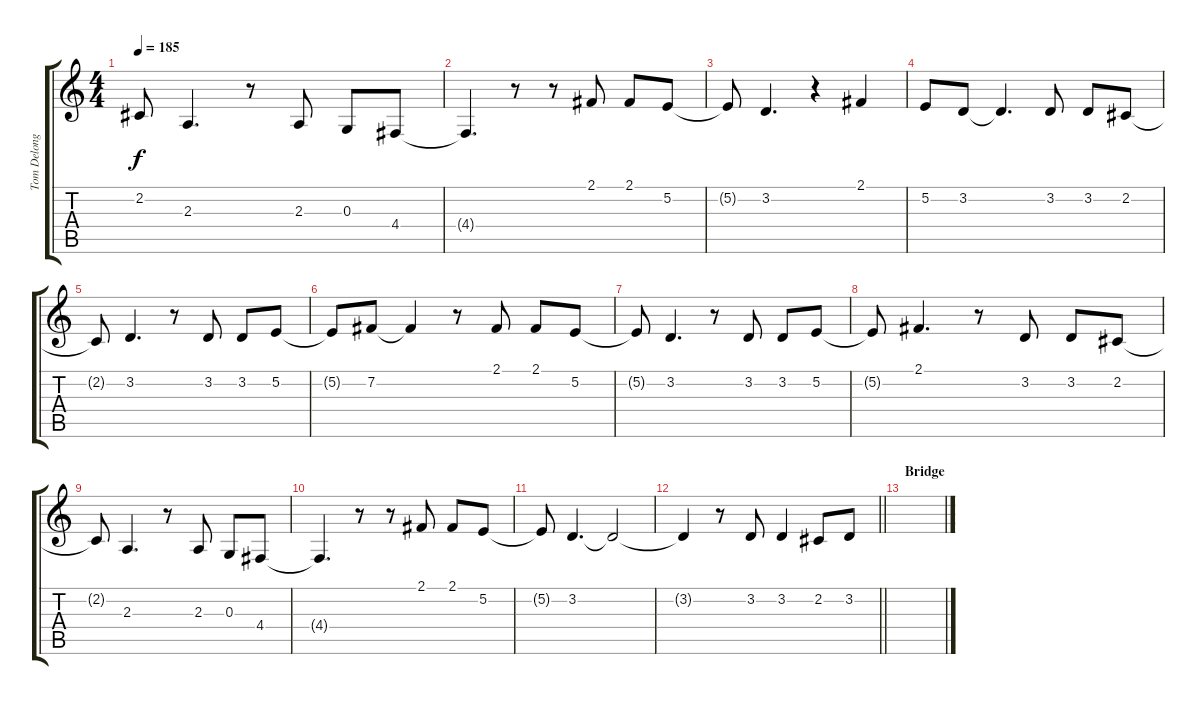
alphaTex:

\track ("Tom Delonge - Vocals" "Tom Delong") {instrument tenorsax}
\staff {score tabs}
\tuning (E4 B3 G3 D3 A2 E2) {hide}
\ts (4 4)
\tempo 185
\clef g2
\ks c
2.2{t}.8{dy f} 2.3.4{d} r.8 2.3.8 0.3.8 4.4.8 |
4.4{t}.4{d} r.8 r.8 2.1.8 2.1.8 5.2.8 |
5.2{t}.8 3.2.4{d} r.4 2.1.4 |
5.2.8 3.2.8 3.2{t}.4{d} 3.2.8 3.2.8 2.2.8 |
2.2{t}.8 3.2.4{d} r.8 3.2.8 3.2.8 5.2.8 |
5.2{t}.8 7.2.8 7.2{t}.4 r.8 2.1.8 2.1.8 5.2.8 |
5.2{t}.8 3.2.4{d} r.8 3.2.8 3.2.8 5.2.8 |
5.2{t}.8 2.1.4{d} r.8 3.2.8 3.2.8 2.2.8 |
2.2{t}.8 2.3.4{d} r.8 2.3.8 0.3.8 4.4.8 |
4.4{t}.4{d} r.8 r.8 2.1.8 2.1.8 5.2.8 |
5.2{t}.8 3.2.4{d} 3.2{t}.2 |
\barLineRight lightlight
3.2{t}.4 r.8 3.2.8 3.2.4 2.2.8 3.2.8 |
\section ("" "Bridge")
